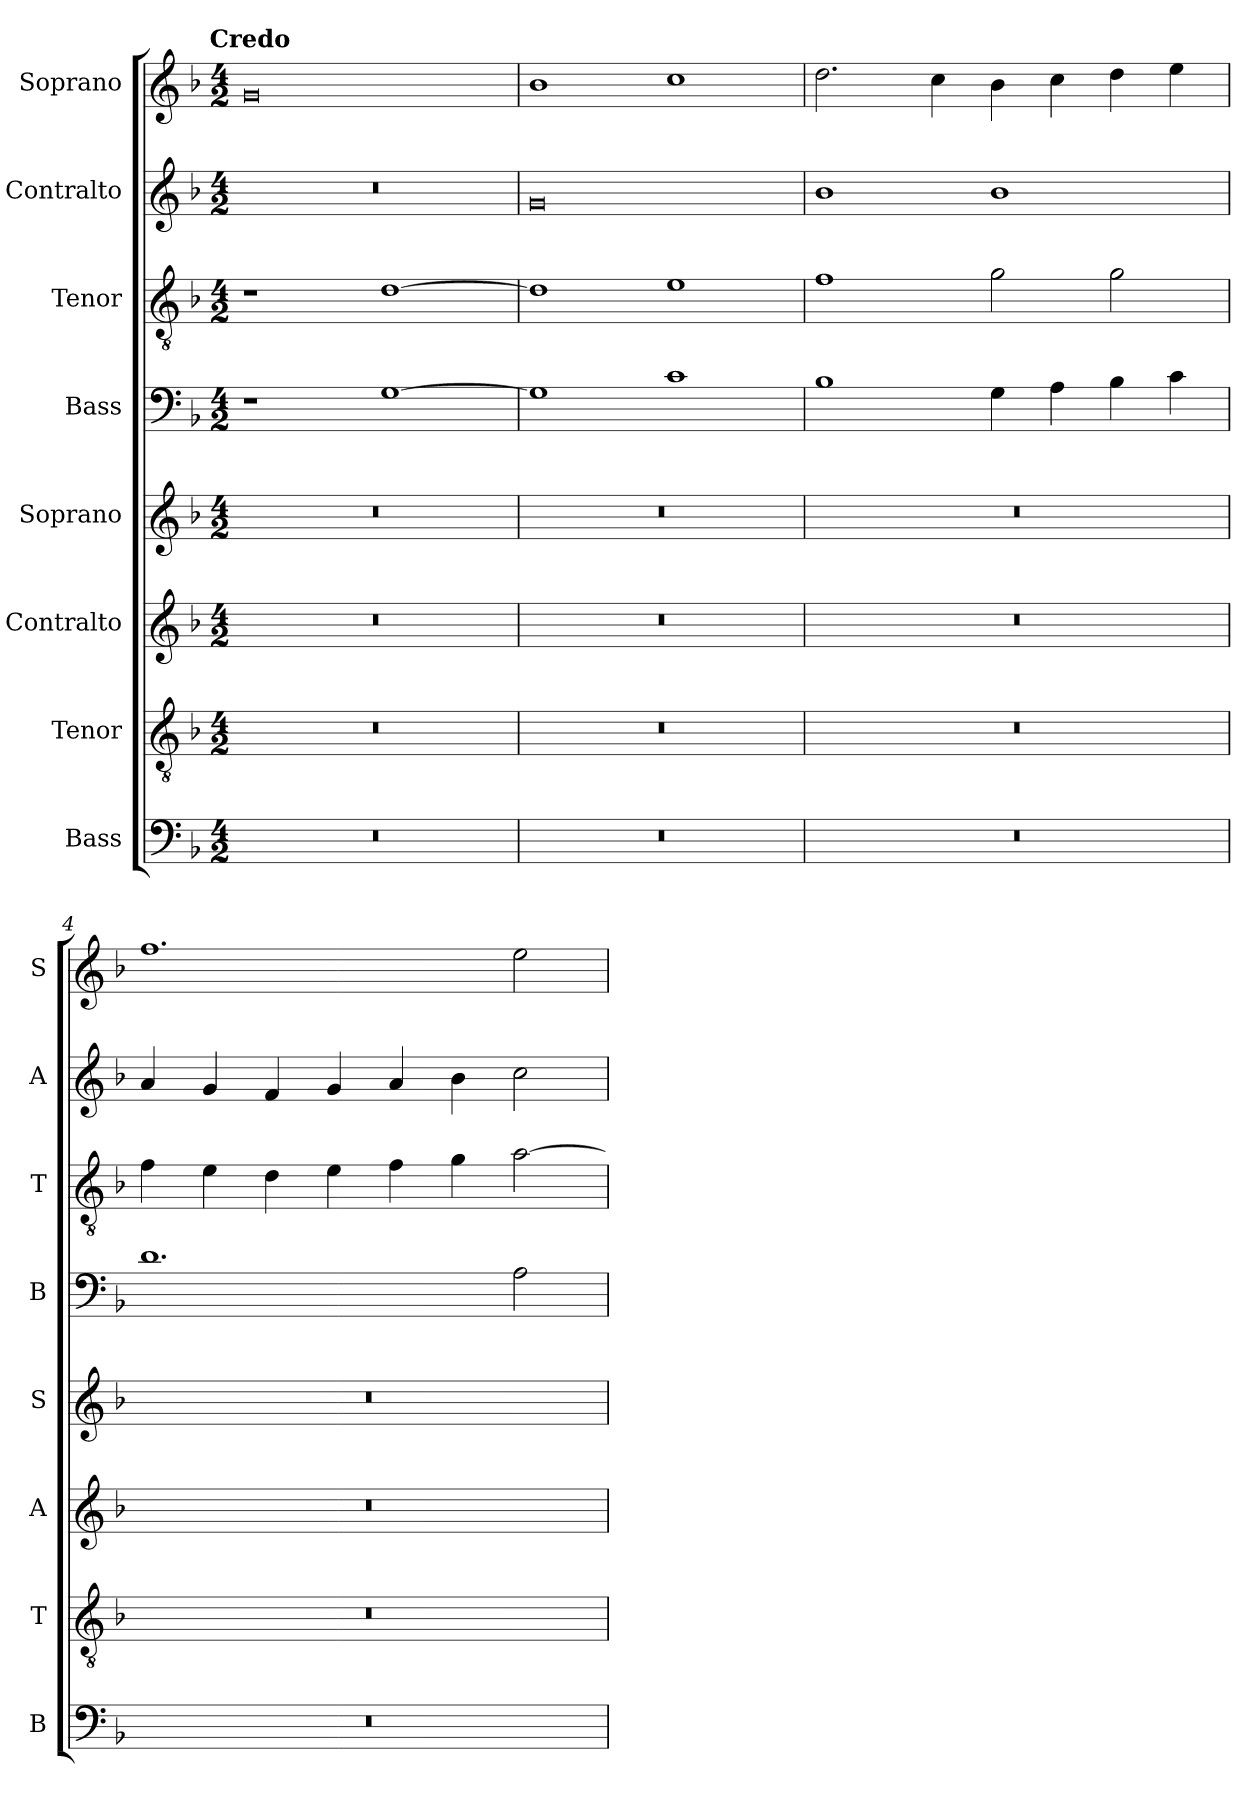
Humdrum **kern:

**kern	**kern	**kern	**kern	**kern	**kern	**kern	**kern
*part8	*part7	*part6	*part5	*part4	*part3	*part2	*part1
*staff8	*staff7	*staff6	*staff5	*staff4	*staff3	*staff2	*staff1
*I"Bass	*I"Tenor	*I"Contralto	*I"Soprano	*I"Bass	*I"Tenor	*I"Contralto	*I"Soprano
*I'B	*I'T	*I'A	*I'S	*I'B	*I'T	*I'A	*I'S
*clefF4	*clefGv2	*clefG2	*clefG2	*clefF4	*clefGv2	*clefG2	*clefG2
*k[b-]	*k[b-]	*k[b-]	*k[b-]	*k[b-]	*k[b-]	*k[b-]	*k[b-]
*G:dor	*G:dor	*G:dor	*G:dor	*G:dor	*G:dor	*G:dor	*G:dor
!!LO:TX:omd:t=Credo
*M4/2	*M4/2	*M4/2	*M4/2	*M4/2	*M4/2	*M4/2	*M4/2
=1	=1	=1	=1	=1	=1	=1	=1
0r	0r	0r	0r	1r	1r	0r	0g
.	.	.	.	[1G	[1d	.	.
=2	=2	=2	=2	=2	=2	=2	=2
0r	0r	0r	0r	1G]	1d]	0g	1b-
.	.	.	.	1c	1e	.	1cc
=3	=3	=3	=3	=3	=3	=3	=3
0r	0r	0r	0r	1B-	1f	1b-	2.dd
.	.	.	.	.	.	.	4cc
.	.	.	.	4G	2g	1b-	4b-
.	.	.	.	4A	.	.	4cc
.	.	.	.	4B-	2g	.	4dd
.	.	.	.	4c	.	.	4ee
=4	=4	=4	=4	=4	=4	=4	=4
0r	0r	0r	0r	1.d	4f	4a	1.ff
.	.	.	.	.	4e	4g	.
.	.	.	.	.	4d	4f	.
.	.	.	.	.	4e	4g	.
.	.	.	.	.	4f	4a	.
.	.	.	.	.	4g	4b-	.
.	.	.	.	2A	[2a	2cc	2ee
=	=	=	=	=	=	=	=
*-	*-	*-	*-	*-	*-	*-	*-
